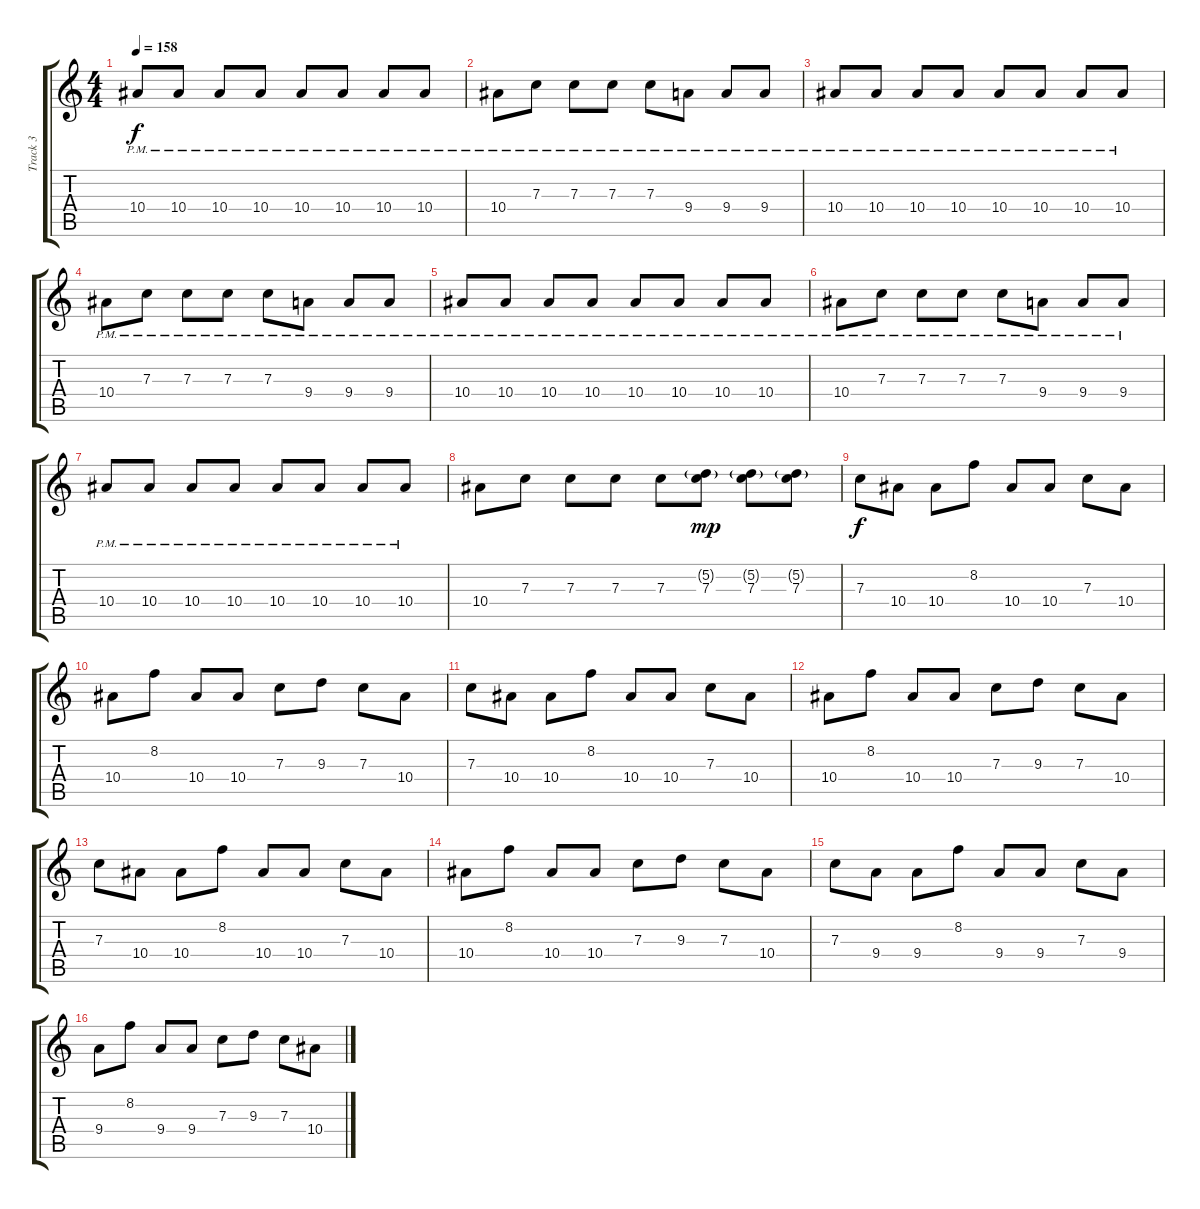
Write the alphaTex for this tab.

\track ("Track 3" "Track 3") {instrument distortionguitar}
\staff {score tabs}
\tuning (D4 A3 F3 C3 G2 C2) {hide}
\ts (4 4)
\tempo 158
\clef g2
\ks c
10.4{pm}.8{dy f volume 14 balance 2} 10.4{pm}.8 10.4{pm}.8 10.4{pm}.8 10.4{pm}.8 10.4{pm}.8 10.4{pm}.8 10.4{pm}.8 |
10.4{pm}.8 7.3{pm}.8 7.3{pm}.8 7.3{pm}.8 7.3{pm}.8 9.4{pm}.8 9.4{pm}.8 9.4{pm}.8 |
10.4{pm}.8 10.4{pm}.8 10.4{pm}.8 10.4{pm}.8 10.4{pm}.8 10.4{pm}.8 10.4{pm}.8 10.4{pm}.8 |
10.4{pm}.8 7.3{pm}.8 7.3{pm}.8 7.3{pm}.8 7.3{pm}.8 9.4{pm}.8 9.4{pm}.8 9.4{pm}.8 |
10.4{pm}.8 10.4{pm}.8 10.4{pm}.8 10.4{pm}.8 10.4{pm}.8 10.4{pm}.8 10.4{pm}.8 10.4{pm}.8 |
10.4{pm}.8 7.3{pm}.8 7.3{pm}.8 7.3{pm}.8 7.3{pm}.8 9.4{pm}.8 9.4{pm}.8 9.4{pm}.8 |
10.4{pm}.8 10.4{pm}.8 10.4{pm}.8 10.4{pm}.8 10.4{pm}.8 10.4{pm}.8 10.4{pm}.8 10.4{pm}.8 |
10.4.8 7.3.8 7.3.8 7.3.8 7.3.8 (5.2{g} 7.3).8{dy mp} (5.2{g} 7.3).8 (5.2{g} 7.3).8 |
7.3.8{dy f volume 15} 10.4.8 10.4.8 8.2.8 10.4.8 10.4.8 7.3.8 10.4.8 |
10.4.8 8.2.8 10.4.8 10.4.8 7.3.8 9.3.8 7.3.8 10.4.8 |
7.3.8 10.4.8 10.4.8 8.2.8 10.4.8 10.4.8 7.3.8 10.4.8 |
10.4.8 8.2.8 10.4.8 10.4.8 7.3.8 9.3.8 7.3.8 10.4.8 |
7.3.8 10.4.8 10.4.8 8.2.8 10.4.8 10.4.8 7.3.8 10.4.8 |
10.4.8 8.2.8 10.4.8 10.4.8 7.3.8 9.3.8 7.3.8 10.4.8 |
7.3.8 9.4.8 9.4.8 8.2.8 9.4.8 9.4.8 7.3.8 9.4.8 |
9.4.8 8.2.8 9.4.8 9.4.8 7.3.8 9.3.8 7.3.8 10.4.8
